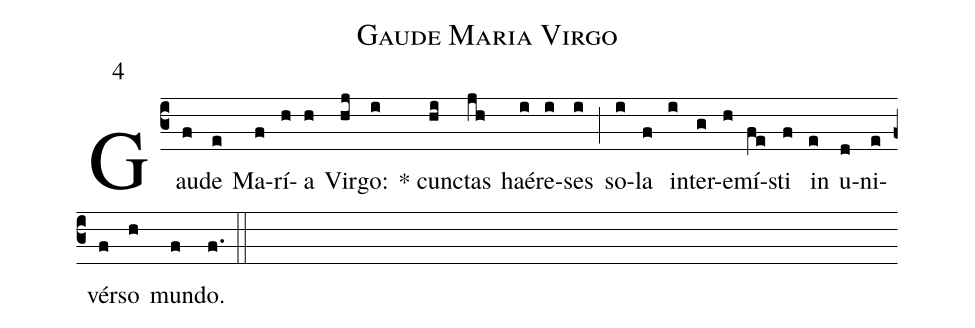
name: Gaude Maria Virgo;
mode: 4;
%%
(c3) Gau(f)de(e) Ma(f)rí(h)a(h) Vir(hj)go:(i) * cun(hi)ctas(jh) haé(i)re(i)ses(i) (;)
so(i)la(f) in(i)ter(g)e(h)mí(fe)sti(f) in(e) u(d)ni(e)vér(f)so(h) mun(f)do.(f.) (::)
